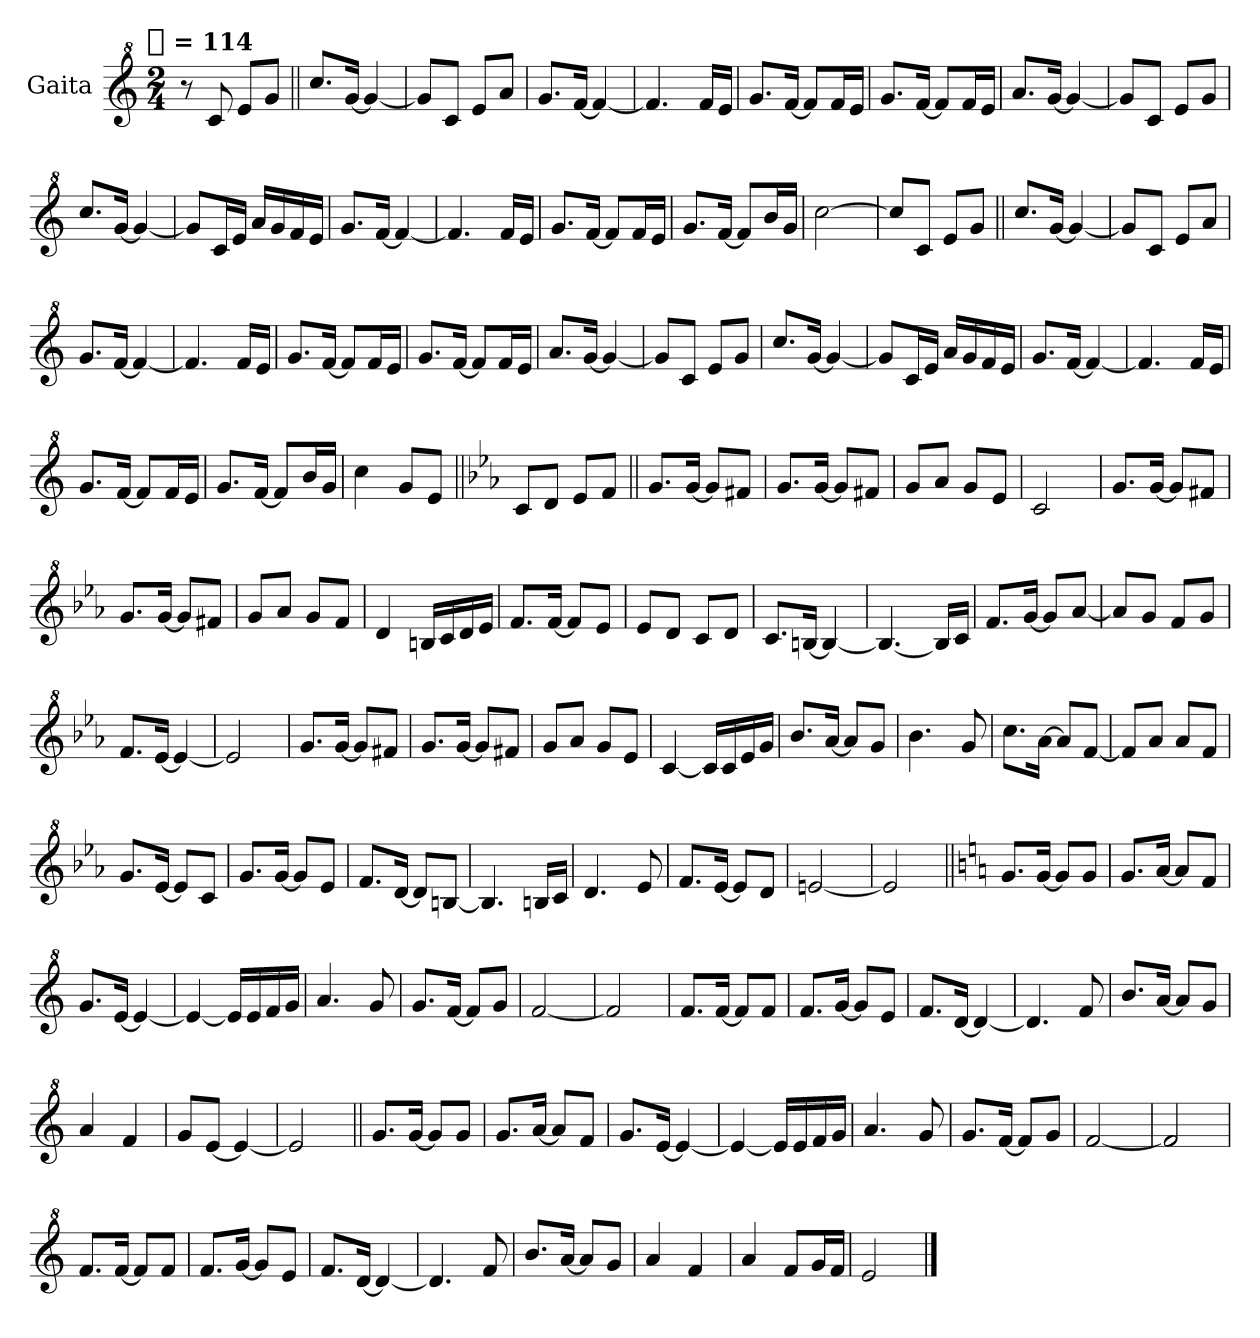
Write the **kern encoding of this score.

**kern
*part1
*staff1
*I"Gaita
*clefG^2
*k[]
!!LO:TX:omd:t=[quarter] = 114
*M2/4
*MM114
=1
8r
8cc
8eeL
8ggJ
=||
8.cccL
[16ggJk
4gg_
=
8ggL]
8ccJ
8eeL
8aaJ
=
8.ggL
[16ffJk
4ff_
=
4.ff]
16ffLL
16eeJJ
=
8.ggL
[16ffJk
8ffL]
16ffL
16eeJJ
=
8.ggL
[16ffJk
8ffL]
16ffL
16eeJJ
=
8.aaL
[16ggJk
4gg_
=
8ggL]
8ccJ
8eeL
8ggJ
=
8.cccL
[16ggJk
4gg_
=
8ggL]
16ccL
16eeJJ
16aaLL
16gg
16ff
16eeJJ
=
8.ggL
[16ffJk
4ff_
=
4.ff]
16ffLL
16eeJJ
=
8.ggL
[16ffJk
8ffL]
16ffL
16eeJJ
=
8.ggL
[16ffJk
8ffL]
16bbL
16ggJJ
=
[2ccc
=
8cccL]
8ccJ
8eeL
8ggJ
=||
8.cccL
[16ggJk
4gg_
=
8ggL]
8ccJ
8eeL
8aaJ
=
8.ggL
[16ffJk
4ff_
=
4.ff]
16ffLL
16eeJJ
=
8.ggL
[16ffJk
8ffL]
16ffL
16eeJJ
=
8.ggL
[16ffJk
8ffL]
16ffL
16eeJJ
=
8.aaL
[16ggJk
4gg_
=
8ggL]
8ccJ
8eeL
8ggJ
=
8.cccL
[16ggJk
4gg_
=
8ggL]
16ccL
16eeJJ
16aaLL
16gg
16ff
16eeJJ
=
8.ggL
[16ffJk
4ff_
=
4.ff]
16ffLL
16eeJJ
=
8.ggL
[16ffJk
8ffL]
16ffL
16eeJJ
=
8.ggL
[16ffJk
8ffL]
16bbL
16ggJJ
=
4ccc
8ggL
8eeJ
=||
*k[b-e-a-]
8ccL
8ddJ
8ee-L
8ffJ
=||
8.ggL
[16ggJk
8ggL]
8ff#XJ
=
8.ggL
[16ggJk
8ggL]
8ff#XJ
=
8ggL
8aa-J
8ggL
8ee-J
=
2cc
=
8.ggL
[16ggJk
8ggL]
8ff#XJ
=
8.ggL
[16ggJk
8ggL]
8ff#XJ
=
8ggL
8aa-J
8ggL
8ffJ
=
4dd
16bnLL
16cc
16dd
16ee-JJ
=
8.ffL
[16ffJk
8ffL]
8ee-J
=
8ee-L
8ddJ
8ccL
8ddJ
=
8.ccL
[16bnJk
4b_
=
4.b_
16bLL]
16ccJJ
=
8.ffL
[16ggJk
8ggL]
[8aa-J
=
8aa-L]
8ggJ
8ffL
8ggJ
=
8.ffL
[16ee-Jk
4ee-_
=
2ee-]
=
8.ggL
[16ggJk
8ggL]
8ff#XJ
=
8.ggL
[16ggJk
8ggL]
8ff#XJ
=
8ggL
8aa-J
8ggL
8ee-J
=
[4cc
16ccLL]
16cc
16ee-
16ggJJ
=
8.bb-L
[16aa-Jk
8aa-L]
8ggJ
=
4.bb-
8gg
=
8.cccL
[16aa-Jk
8aa-L]
[8ffJ
=
8ffL]
8aa-J
8aa-L
8ffJ
=
8.ggL
[16ee-Jk
8ee-L]
8ccJ
=
8.ggL
[16ggJk
8ggL]
8ee-J
=
8.ffL
[16ddJk
8ddL]
[8bnJ
=
4.b]
16bnLL
16ccJJ
=
4.dd
8ee-
=
8.ffL
[16ee-Jk
8ee-L]
8ddJ
=
[2een
=
2ee]
=||
*k[]
8.ggL
[16ggJk
8ggL]
8ggJ
=
8.ggL
[16aaJk
8aaL]
8ffJ
=
8.ggL
[16eeJk
4ee_
=
4ee_
16eeLL]
16ee
16ff
16ggJJ
=
4.aa
8gg
=
8.ggL
[16ffJk
8ffL]
8ggJ
=
[2ff
=
2ff]
=
8.ffL
[16ffJk
8ffL]
8ffJ
=
8.ffL
[16ggJk
8ggL]
8eeJ
=
8.ffL
[16ddJk
4dd_
=
4.dd]
8ff
=
8.bbL
[16aaJk
8aaL]
8ggJ
=
4aa
4ff
=
8ggL
[8eeJ
4ee_
=
2ee]
=||
8.ggL
[16ggJk
8ggL]
8ggJ
=
8.ggL
[16aaJk
8aaL]
8ffJ
=
8.ggL
[16eeJk
4ee_
=
4ee_
16eeLL]
16ee
16ff
16ggJJ
=
4.aa
8gg
=
8.ggL
[16ffJk
8ffL]
8ggJ
=
[2ff
=
2ff]
=
8.ffL
[16ffJk
8ffL]
8ffJ
=
8.ffL
[16ggJk
8ggL]
8eeJ
=
8.ffL
[16ddJk
4dd_
=
4.dd]
8ff
=
8.bbL
[16aaJk
8aaL]
8ggJ
=
4aa
4ff
=
4aa
8ffL
16ggL
16ffJJ
=
2ee
==
*-
